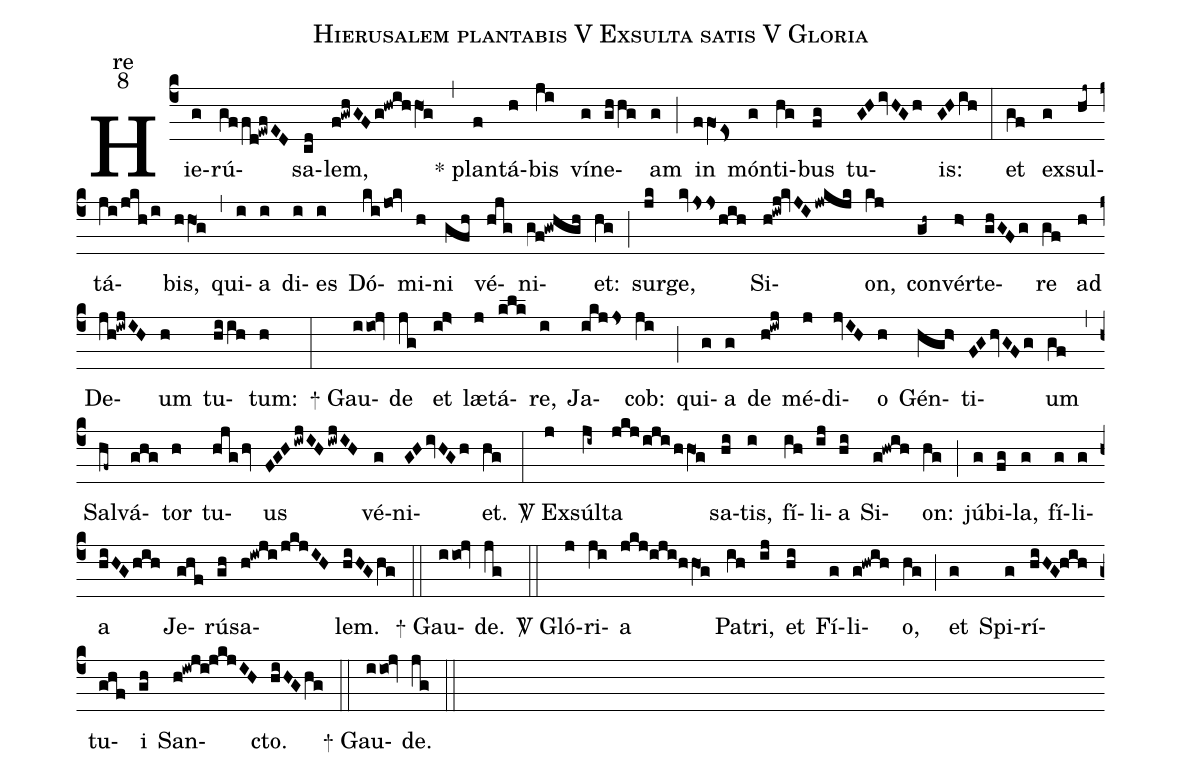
name:Hierusalem plantabis V Exsulta satis V Gloria;
office-part:re;
mode:8;
%%
(c4) Hie(g)rú(gffd!ewfED)sa(cd)lem,(f!gwhGFg!hwihhO1g) (,)
<sp>*</sp> plan(f)tá(h)bis(ji) ví(g)ne(ghhg)am(g) (;)
in(ffO1es>) món(g)ti(hg)bus(fg) tu(GHivHGh)is:(GHih) (:)
et(gf) ex(g)sul(hj~)tá(ji/jkh/i)bis,(hhO1g) (,)
qui(i)a(i) di(i)es(i) Dó(ki/jo0!kv)mi(h)ni(gfh) vé(hjg)ni(gf!gwhgh)et:(hg) (;)
sur(jk)ge,(kvJsshih) Si(h!iwj!kvJIjwkjk)on,(kj) con(gh~)vér(h>)te(ghGFg)re(gf)
ad(h) De(jh!iwjIH)um(h) tu(hiih)tum:(h) (:)
<sp>+</sp> Gau(iio0!jv)de(jg) et(i!j>) læ(j)tá(klk)re,(i) Ja(ikjJs)cob:(ji) (;)
qui(g)a(g) de(h!iwj) mé(j)di(jvIH)o(h) Gén(hgh>)ti(FGhvGFg)um(gf) (,)
Sal(hf~)vá(ghg)tor(h)  tu(hjghv)us(FGHiwjIHiwjIH) vé(g)ni(GHivHGh)et.(hg) (:)
<sp>V/</sp> Ex(j)súl(ji~)ta(jkj/iji/hhO1g) sa(hi)tis,(i) fí(ih)li(ij)a(hi) Si(g!hwih)on:(hg) (;)
jú(g)bi(fg)la,(g) fí(g)li(g)a(hiHGhih) Je(ghf)rú(gh)sa(h!iwji/jkjIH)lem.(hiHGhg) (::)
<sp>+</sp> Gau(iio0!jv)de.(jg) (::)
<sp>V/</sp> Gló(j)ri(ji)a(jkj/0iji/0hhO1g) Pa(ih)tri,(ij) et(hi) Fí(g)li(g@hwih)o,(hg) (;)
et(g) Spi(g)rí(hiHG@hih)tu(ghf)i(gh) San(h@iwji@jkjIH)cto.(hiHG/hg) (::)
<sp>+</sp> Gau(iio0!jv)de.(jg) (::)
